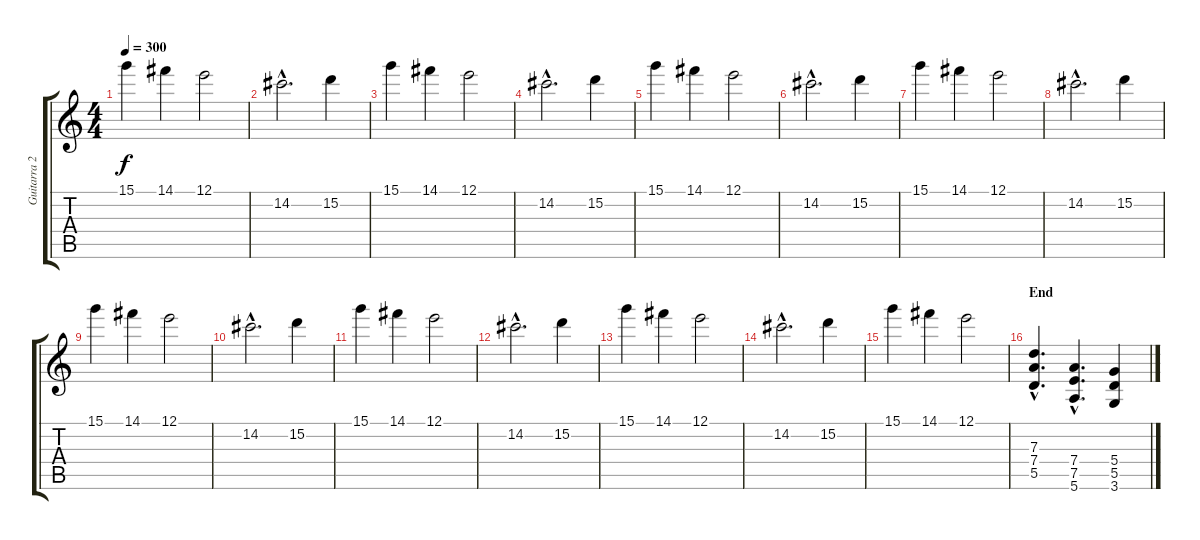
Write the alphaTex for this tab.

\track ("Guitarra 2 - Erik" "Guitarra 2") {instrument distortionguitar}
\staff {score tabs}
\tuning (E4 B3 G3 D3 A2 E2) {hide}
\ts (4 4)
\tempo 300
\clef g2
\ks c
15.1.4{dy f} 14.1.4 12.1.2 |
14.2{hac}.2{d} 15.2.4 |
15.1.4 14.1.4 12.1.2 |
14.2{hac}.2{d} 15.2.4 |
15.1.4 14.1.4 12.1.2 |
14.2{hac}.2{d} 15.2.4 |
15.1.4 14.1.4 12.1.2 |
14.2{hac}.2{d} 15.2.4 |
15.1.4 14.1.4 12.1.2 |
14.2{hac}.2{d} 15.2.4 |
15.1.4 14.1.4 12.1.2 |
14.2{hac}.2{d} 15.2.4 |
15.1.4 14.1.4 12.1.2 |
14.2{hac}.2{d} 15.2.4 |
15.1.4 14.1.4 12.1.2 |
\section ("" "End")
(7.3{hac} 7.4{hac} 5.5{hac}).4{d} (7.4{hac} 7.5{hac} 5.6{hac}).4{d} (5.4 5.5 3.6).4
